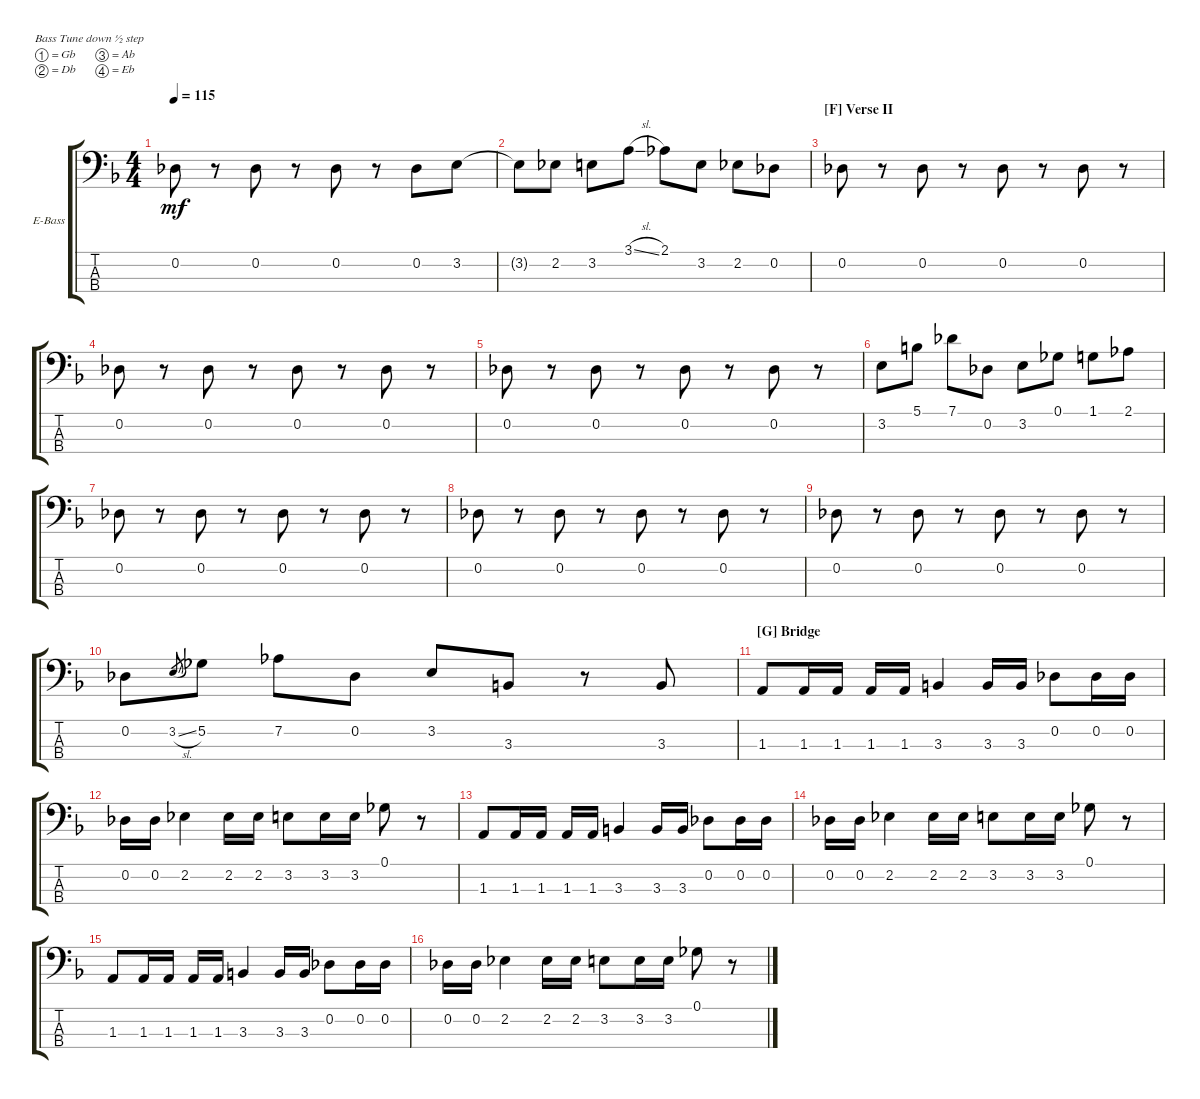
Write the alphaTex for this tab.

\defaultSystemsLayout 4
\bracketExtendMode groupsimilarinstruments
\firstSystemTrackNameOrientation horizontal
\otherSystemsTrackNameOrientation horizontal
\track ("Phil Soussan" "E-Bass") {instrument electricbassfinger}
\staff {score tabs}
\tuning (Gb2 Db2 Ab1 Eb1)
\ts (4 4)
\tempo 115
\clef f4
\ks f
0.2.8{dy mf} r.8 0.2.8 r.8 0.2.8 r.8 0.2.8 3.2.8 |
3.2{t}.8 2.2.8 3.2.8 3.1{sl}.8 2.1.8 3.2.8 2.2.8 0.2.8 |
\section ("F" "Verse II")
0.2.8 r.8 0.2.8 r.8 0.2.8 r.8 0.2.8 r.8 |
0.2.8 r.8 0.2.8 r.8 0.2.8 r.8 0.2.8 r.8 |
0.2.8 r.8 0.2.8 r.8 0.2.8 r.8 0.2.8 r.8 |
3.2.8 5.1.8 7.1.8 0.2.8 3.2.8 0.1.8 1.1.8 2.1.8 |
0.2.8 r.8 0.2.8 r.8 0.2.8 r.8 0.2.8 r.8 |
0.2.8 r.8 0.2.8 r.8 0.2.8 r.8 0.2.8 r.8 |
0.2.8 r.8 0.2.8 r.8 0.2.8 r.8 0.2.8 r.8 |
0.2.8 3.2{sl}.8{gr} 5.2.8 7.2.8 0.2.8 3.2.8 3.3.8 r.8 3.3.8 |
\section ("G" "Bridge")
1.3.8 1.3.16 1.3.16 1.3.16 1.3.16 3.3.4 3.3.16 3.3.16 0.2.8 0.2.16 0.2.16 |
0.2.16 0.2.16 2.2.4 2.2.16 2.2.16 3.2.8 3.2.16 3.2.16 0.1.8 r.8 |
1.3.8 1.3.16 1.3.16 1.3.16 1.3.16 3.3.4 3.3.16 3.3.16 0.2.8 0.2.16 0.2.16 |
0.2.16 0.2.16 2.2.4 2.2.16 2.2.16 3.2.8 3.2.16 3.2.16 0.1.8 r.8 |
1.3.8 1.3.16 1.3.16 1.3.16 1.3.16 3.3.4 3.3.16 3.3.16 0.2.8 0.2.16 0.2.16 |
0.2.16 0.2.16 2.2.4 2.2.16 2.2.16 3.2.8 3.2.16 3.2.16 0.1.8 r.8
